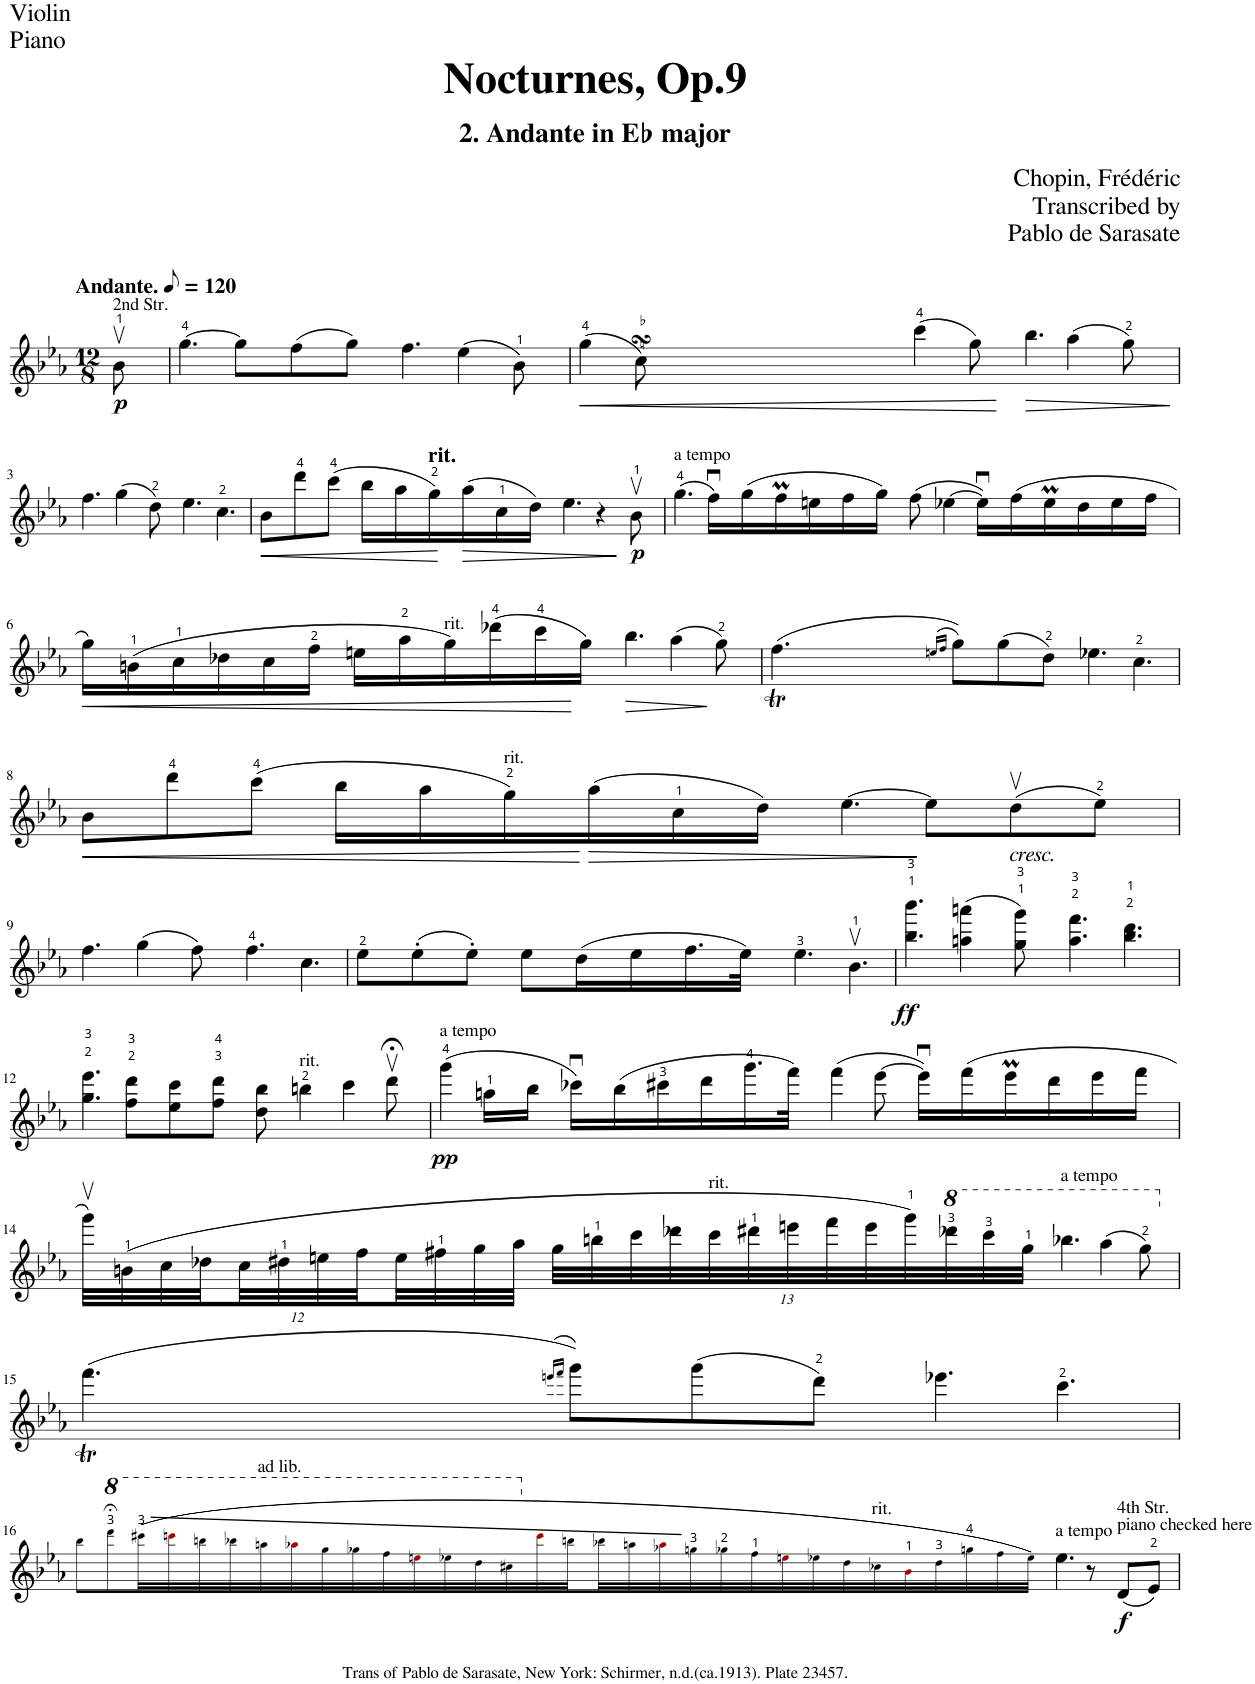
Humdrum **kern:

**kern	**dynam
*part1	*part1
*staff1	*staff1
*I"Violin	*
*I'Vln	*
*clefG2	*
*k[b-e-a-]	*
*M12/8	*
*MM60	*
=	=
!LO:TX:a:B:t=Andante.	!
!LO:TX:a:t=2nd Str.	!
!	!LO:DY:b
8b-v\	p
=1	=1
[4.gg\	.
8gg\L]	.
(8ff\	.
8gg\J)	.
4.ff\	.
(4ee-\	.
8b-\)	.
=2	=2
!	!LO:HP:b
*^	*
(4gg\	4ryy	<
8ccsSSS\)	16cc!LL	.
.	64dd-X!LL	.
.	64cc!	.
.	64bn!	.
.	64cc!JJJJ	.
(4ccc\	1ryy	.
8gg\)	.	[
!	!	!LO:HP:b
4.bb-\	.	>
(4aa-\	.	.
8gg\)	8ryy	.
*v	*v	*
.	]
!!LO:LB:g=z
=3	=3
4.ff\	.
(4gg\	.
8dd\)	.
4.ee-\	.
4.cc\	.
=4	=4
!	!LO:HP:b
8b-\L	<
8ddd\	.
(8ccc\J	.
16bb-\LL	.
16aa-\	.
!LO:TX:a:B:t=rit.	!
16gg\)	[
!	!LO:HP:b
(16aa-\	>
16cc\	.
16dd\JJ)	.
4.ee-\	]
4r	.
!	!LO:DY:b
8b-v\	p
=5	=5
!LO:TX:a:t=a tempo	!
(4.gg\	.
16ffu\LL)	.
(16gg\	.
16ffM\	.
16een\	.
16ff\	.
16gg\JJ)	.
(8ff\	.
[4ee-X\	.
16ee-u\LL])	.
(16ff\	.
16ee-M\	.
16dd\	.
16ee-\	.
16ff\JJ	.
!!LO:LB:g=z
=6	=6
!	!LO:HP:b
16gg\LL)	<
(16bn\	.
16cc\	.
16dd-X\	.
16cc\	.
16ff\JJ	.
16een\LL	.
16aa-\	.
!LO:TX:a:t=rit.	!
16gg\)	.
(16ddd-X\	.
16ccc\	.
16gg\JJ)	[
!	!LO:HP:b
4.bb-\	>
(4aa-\	.
8gg\)	]
=7	=7
*^	*
(4.ff\	(4ffT!	.
.	16ff!LL	.
.	(32ee!L	.
.	32ff!JJJ	.
(16qeen/LL	.	.
16qff/JJ	.	.
((8gg\L))	1ryy	.
(8gg\	.	.
8dd\J)	.	.
4.ee-X\	.	.
4.cc\	.	.
.	8ryy	.
!!LO:LB:g=z	!!
=8	=8	=8
!	!	!LO:HP:b
*v	*v	*
8b-\L	<
8ddd\	.
8ccc\J	.
16bb-\LL	.
16aa-\	.
!LO:TX:a:t=rit.	!
16gg\)	.
!	!LO:HP:n=1:b
(16aa-\	[ >
16cc\	.
16dd\JJ)	.
[4.ee-\	.
8ee-\L]	]
!LO:TX:b:i:t=cresc.	!
(8ddv\	.
8ee-\J)	.
!!LO:LB:g=z
=9	=9
4.ff\	.
(4gg\	.
8ff\)	.
4.ff\	.
4.cc\	.
=10	=10
8ee-\L	.
(8ee-'\	.
8ee-'\J)	.
8ee-\L	.
(16dd\L	.
16ee-\	.
16.ff\	.
32ee-\JJk)	.
4.ee-\	.
4.b-v\	.
=11	=11
!	!LO:DY:b
4.bb-\ 4.bbb-\	ff
(4aan\ 4aaan\	.
8gg\ 8ggg\)	.
4.aa\ 4.fff\	.
4.bb-\ 4.ddd\	.
!!LO:LB:g=z
=12	=12
4.gg\ 4.eee-\	.
8ff\ 8ddd\L	.
8ee-\ 8ccc\	.
8ff\ 8ddd\J	.
8dd\ 8bb-\	.
!LO:TX:a:t=rit.	!
4bbn\	.
4ccc\	.
8ddd;<v\	.
=13	=13
!LO:TX:a:t=a tempo	!
!	!LO:DY:b
(4ggg\	pp
16aan\LL	.
16bb-\JJ	.
16ccc-Xu\LL)	.
(16bb-\	.
16ccc#X\	.
16ddd\	.
16.ggg\	.
32fff\JJk)	.
(4fff\	.
[8eee-\	.
16eee-u\LL])	.
(16fff\	.
16eee-M\	.
16ddd\	.
16eee-\	.
16fff\JJ	.
!!LO:LB:g=z
=14	=14
32gggv\LLL)	.
(32bn\	.
32cc\	.
32dd-X\	.
32cc\	.
32dd#X\	.
32een\	.
32ff\	.
32ee\	.
32ff#X\	.
32gg\	.
32aa-\JJJ	.
*Xbrackettup	*
104%3gg\LLL	.
104%3bbn\	.
104%3ccc\	.
104%3ddd-X\	.
!LO:TX:a:t=rit.	!
104%3ccc\	.
104%3ddd#X\	.
104%3eeen\	.
104%3fff\	.
104%3eee\	.
104%3ggg\)	.
*8va	*
104%3dddd-X\	.
104%3cccc\	.
104%3ggg\JJJ	.
!LO:TX:a:t=a tempo	!
4.bbb-X\	.
(4aaa-\	.
8ggg\)	.
!!LO:LB:g=z
=15	=15
*X8va	*
*^	*
(4.fff\	(4fffT!	.
.	16fff!LL	.
.	32eee!L	.
.	32fff!JJJ	.
16qeeen/LL	.	.
16qfff/JJ	.	.
((8ggg\L))	1ryy	.
(8ggg\	.	.
8ddd\J)	.	.
4.eee-X\	.	.
4.ccc\	.	.
.	8ryy	.
*v	*v	*
!!LO:LB:g=z
=16	=16
8bb-!\L	.
*8va	*
8dddd;<!\	.
60cccc#X!\LL	.
60ccccn!i\	.
60bbbn!\	.
60bbb-X!\	.
!LO:TX:a:t=ad lib.	!
60aaan!\	.
60aaa-X!i\	.
60ggg!\	.
60ggg-X!\	.
60fff!\	.
60eeen!i\	.
60eee-X!\	.
60ddd!\	.
60ccc#X!\	.
*X8va	*
60ccc!i\	.
60bbn!\	.
60bb-X!\	.
60aan!\	.
60aa-X!i\	.
60ggn!\	.
60gg-X!\	.
60ff!\	.
60een!i\	.
60ee-X!\	.
60dd!\	.
!LO:TX:a:t=rit.	!
60cc-X!\	.
60b-!i\	.
60dd!\	.
60ggn!\	.
60ff!\	.
60ee-!\JJJ)	.
!LO:TX:a:t=a tempo	!
4.ee-\	.
8r	.
!LO:TX:a:t=piano checked here	!
!LO:TX:a:t=4th Str.	!
!	!LO:DY:b
(8d/L	f
8e-/J)	.
=	=
*-	*-
